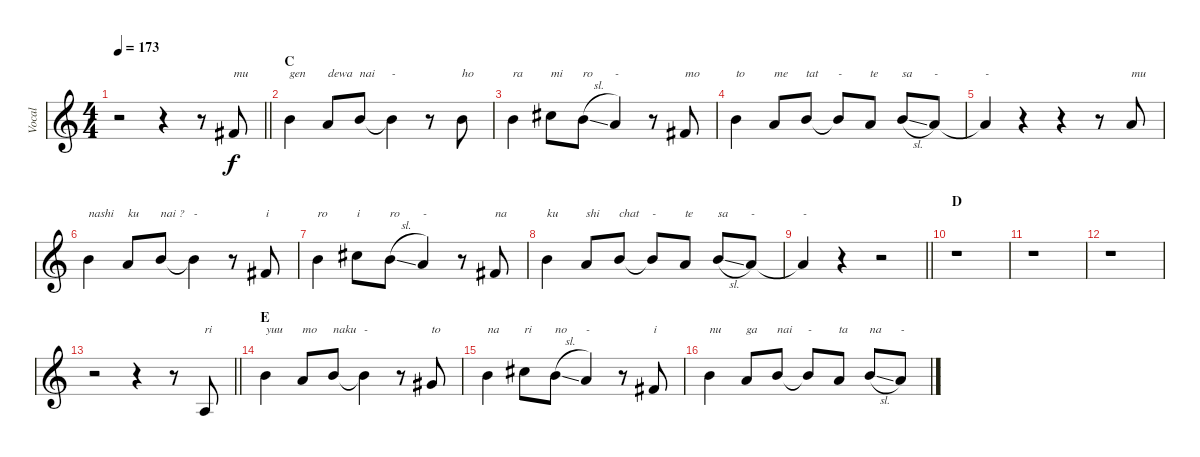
\track ("Vocal" "Vocal") {instrument contrabass}
\staff {score}
\tuning (E4 B3 G3 D3 A2 E2) {hide}
\ts (4 4)
\tempo 173
\clef g2
\barLineRight lightlight
\ks c
r.2{dy f} r.4 r.8 4.4.8{txt "mu"} |
\section ("" "C")
0.2.4{txt "gen"} 2.3.8{txt "dewa"} 0.2.8{txt "nai"} 0.2{t}.4{txt "-"} r.8 0.2.8{txt "ho"} |
0.2.4{txt "ra"} 2.2.8{txt "mi"} 4.3{sl}.8{txt "ro"} 2.3.4{txt "-"} r.8 4.4.8{txt "mo"} |
0.2.4{txt "to"} 2.3.8{txt "me"} 0.2.8{txt "tat"} 0.2{t}.8{txt "-"} 2.3.8{txt "te"} 4.3{sl}.8{txt "sa"} 2.3.8{txt "-"} |
2.3{t}.4{txt "-"} r.4 r.4 r.8 2.3.8{txt "mu"} |
0.2.4{txt "nashi"} 2.3.8{txt "ku"} 0.2.8{txt "nai ?"} 0.2{t}.4{txt "-"} r.8 4.4.8{txt "i"} |
0.2.4{txt "ro"} 2.2.8{txt "i"} 4.3{sl}.8{txt "ro"} 2.3.4{txt "-"} r.8 4.4.8{txt "na"} |
0.2.4{txt "ku"} 2.3.8{txt "shi"} 0.2.8{txt "chat"} 0.2{t}.8{txt "-"} 2.3.8{txt "te"} 4.3{sl}.8{txt "sa"} 2.3.8{txt "-"} |
\barLineRight lightlight
2.3{t}.4{txt "-"} r.4 r.2 |
\section ("" "D")
r.1 |
r.1 |
r.1 |
\barLineRight lightlight
r.2 r.4 r.8 0.5.8{txt "ri"} |
\section ("" "E")
0.2.4{txt "yuu"} 2.3.8{txt "mo"} 0.2.8{txt "naku"} 0.2{t}.4{txt "-"} r.8 1.3.8{txt "to"} |
0.2.4{txt "na"} 2.2.8{txt "ri"} 4.3{sl}.8{txt "no"} 2.3.4{txt "-"} r.8 4.4.8{txt "i"} |
0.2.4{txt "nu"} 2.3.8{txt "ga"} 0.2.8{txt "nai"} 0.2{t}.8{txt "-"} 2.3.8{txt "ta"} 4.3{sl}.8{txt "na"} 2.3.8{txt "-"}
